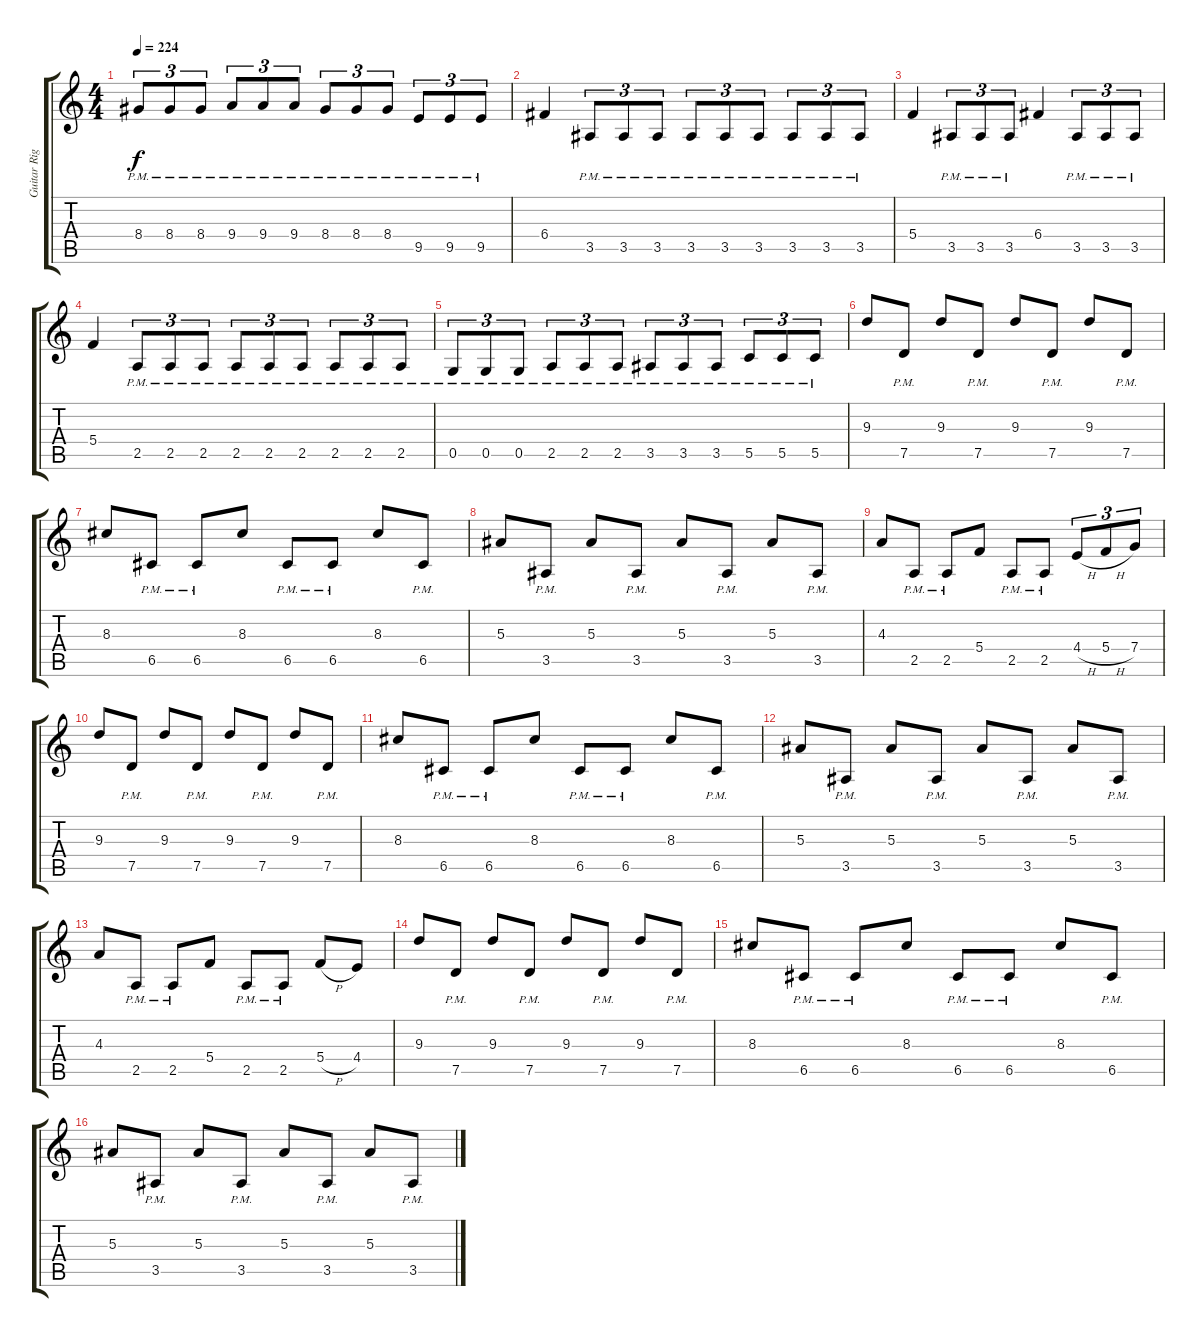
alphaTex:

\track ("Guitar Right" "Guitar Rig") {instrument distortionguitar}
\staff {score tabs}
\tuning (D4 A3 F3 C3 G2 D2) {hide}
\ts (4 4)
\tempo 224
\clef g2
\ks c
8.4{pm}.8{tu (3 2) dy f} 8.4{pm}.8{tu (3 2)} 8.4{pm}.8{tu (3 2)} 9.4{pm}.8{tu (3 2)} 9.4{pm}.8{tu (3 2)} 9.4{pm}.8{tu (3 2)} 8.4{pm}.8{tu (3 2)} 8.4{pm}.8{tu (3 2)} 8.4{pm}.8{tu (3 2)} 9.5{pm}.8{tu (3 2)} 9.5{pm}.8{tu (3 2)} 9.5{pm}.8{tu (3 2)} |
6.4.4 3.5{pm}.8{tu (3 2)} 3.5{pm}.8{tu (3 2)} 3.5{pm}.8{tu (3 2)} 3.5{pm}.8{tu (3 2)} 3.5{pm}.8{tu (3 2)} 3.5{pm}.8{tu (3 2)} 3.5{pm}.8{tu (3 2)} 3.5{pm}.8{tu (3 2)} 3.5{pm}.8{tu (3 2)} |
5.4.4 3.5{pm}.8{tu (3 2)} 3.5{pm}.8{tu (3 2)} 3.5{pm}.8{tu (3 2)} 6.4.4 3.5{pm}.8{tu (3 2)} 3.5{pm}.8{tu (3 2)} 3.5{pm}.8{tu (3 2)} |
5.4.4 2.5{pm}.8{tu (3 2)} 2.5{pm}.8{tu (3 2)} 2.5{pm}.8{tu (3 2)} 2.5{pm}.8{tu (3 2)} 2.5{pm}.8{tu (3 2)} 2.5{pm}.8{tu (3 2)} 2.5{pm}.8{tu (3 2)} 2.5{pm}.8{tu (3 2)} 2.5{pm}.8{tu (3 2)} |
0.5{pm}.8{tu (3 2)} 0.5{pm}.8{tu (3 2)} 0.5{pm}.8{tu (3 2)} 2.5{pm}.8{tu (3 2)} 2.5{pm}.8{tu (3 2)} 2.5{pm}.8{tu (3 2)} 3.5{pm}.8{tu (3 2)} 3.5{pm}.8{tu (3 2)} 3.5{pm}.8{tu (3 2)} 5.5{pm}.8{tu (3 2)} 5.5{pm}.8{tu (3 2)} 5.5{pm}.8{tu (3 2)} |
9.3.8 7.5{pm}.8 9.3.8 7.5{pm}.8 9.3.8 7.5{pm}.8 9.3.8 7.5{pm}.8 |
8.3.8 6.5{pm}.8 6.5{pm}.8 8.3.8 6.5{pm}.8 6.5{pm}.8 8.3.8 6.5{pm}.8 |
5.3.8 3.5{pm}.8 5.3.8 3.5{pm}.8 5.3.8 3.5{pm}.8 5.3.8 3.5{pm}.8 |
4.3.8 2.5{pm}.8 2.5{pm}.8 5.4.8 2.5{pm}.8 2.5{pm}.8 4.4{h}.8{tu (3 2)} 5.4{h}.8{tu (3 2)} 7.4.8{tu (3 2)} |
9.3.8 7.5{pm}.8 9.3.8 7.5{pm}.8 9.3.8 7.5{pm}.8 9.3.8 7.5{pm}.8 |
8.3.8 6.5{pm}.8 6.5{pm}.8 8.3.8 6.5{pm}.8 6.5{pm}.8 8.3.8 6.5{pm}.8 |
5.3.8 3.5{pm}.8 5.3.8 3.5{pm}.8 5.3.8 3.5{pm}.8 5.3.8 3.5{pm}.8 |
4.3.8 2.5{pm}.8 2.5{pm}.8 5.4.8 2.5{pm}.8 2.5{pm}.8 5.4{h}.8 4.4.8 |
9.3.8 7.5{pm}.8 9.3.8 7.5{pm}.8 9.3.8 7.5{pm}.8 9.3.8 7.5{pm}.8 |
8.3.8 6.5{pm}.8 6.5{pm}.8 8.3.8 6.5{pm}.8 6.5{pm}.8 8.3.8 6.5{pm}.8 |
5.3.8 3.5{pm}.8 5.3.8 3.5{pm}.8 5.3.8 3.5{pm}.8 5.3.8 3.5{pm}.8
